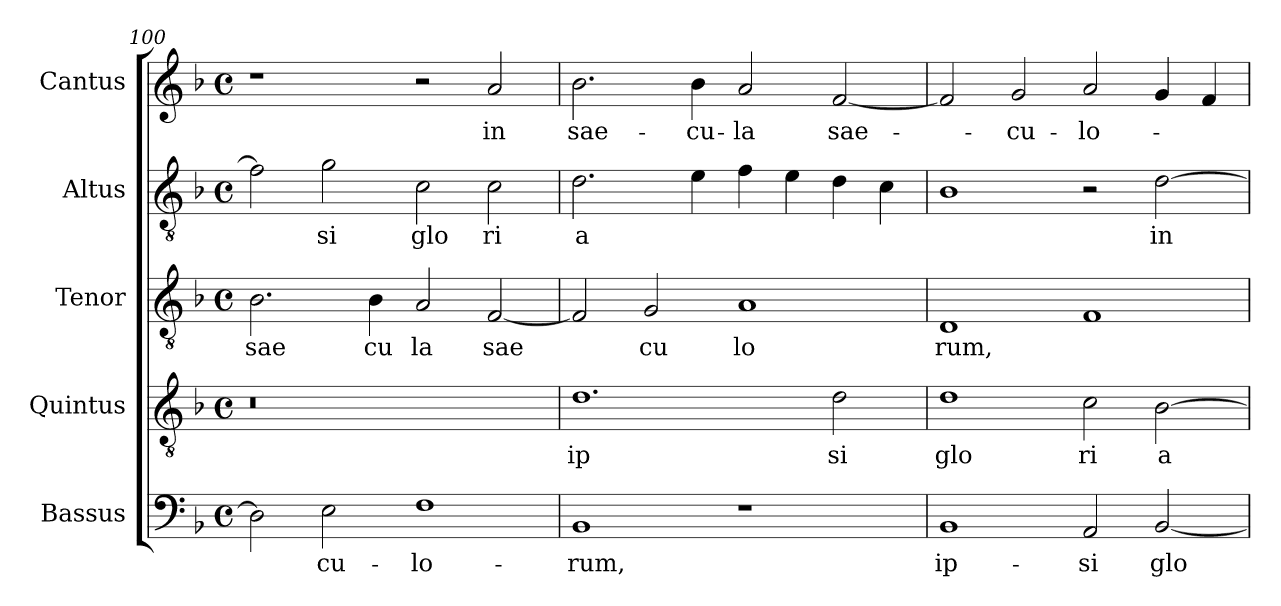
**kern	**text	**kern	**text	**kern	**text	**kern	**text	**kern	**text
*part5	*part5	*part4	*part4	*part3	*part3	*part2	*part2	*part1	*part1
*staff5	*staff5	*staff4	*staff4	*staff3	*staff3	*staff2	*staff2	*staff1	*staff1
*I"Bassus	*	*I"Quintus	*	*I"Tenor	*	*I"Altus	*	*I"Cantus	*
!!LO:LB:g=z
*clefF4	*	*clefGv2	*	*clefGv2	*	*clefGv2	*	*clefG2	*
*k[b-]	*	*k[b-]	*	*k[b-]	*	*k[b-]	*	*k[b-]	*
*F:	*	*F:	*	*F:	*	*F:	*	*F:	*
*M4/4	*	*M4/4	*	*M4/4	*	*M4/4	*	*M4/4	*
*met(c)	*	*met(c)	*	*met(c)	*	*met(c)	*	*met(c)	*
=100	=100	=100	=100	=100	=100	=100	=100	=100	=100
!	!	!	!	!	!LO:LY:b:cj	!	!	!	!
2D\]	.	0r	.	2.B-\	sae	2f\]	.	1r	.
!	!LO:LY:b:cj	!	!	!	!	!	!LO:LY:b:cj	!	!
2E\	-cu-	.	.	.	.	2g\	si	.	.
!	!	!	!	!	!LO:LY:b:cj	!	!	!	!
.	.	.	.	4B-\	cu	.	.	.	.
!	!LO:LY:b:cj	!	!	!	!LO:LY:b:cj	!	!LO:LY:b:cj	!	!
1F	-lo-	.	.	2A/	la	2c\	glo	2r	.
!	!	!	!	!	!LO:LY:b	!	!LO:LY:b:cj	!	!LO:LY:b:cj
.	.	.	.	[<2F/	sae	2c\	ri	2a/	in
=101	=101	=101	=101	=101	=101	=101	=101	=101	=101
!	!LO:LY:b:cj	!	!LO:LY:b:cj	!	!	!	!LO:LY:b:cj	!	!LO:LY:b:cj
1BB-	-rum,	1.d	ip	2F/]	.	2.d\	a	2.b-\	sae-
!	!	!	!	!	!LO:LY:b:cj	!	!	!	!
.	.	.	.	2G/	cu	.	.	.	.
!	!	!	!	!	!	!	!	!	!LO:LY:b:cj
.	.	.	.	.	.	4e\	.	4b-\	-cu-
!	!	!	!	!	!LO:LY:b:cj	!	!	!	!LO:LY:b:cj
1r	.	.	.	1A	lo	4f\	.	2a/	-la
.	.	.	.	.	.	4e\	.	.	.
!	!	!	!LO:LY:b:cj	!	!	!	!	!	!LO:LY:b
.	.	2d\	si	.	.	4d\	.	[<2f/	sae-
.	.	.	.	.	.	4c\	.	.	.
=102	=102	=102	=102	=102	=102	=102	=102	=102	=102
!	!LO:LY:b:cj	!	!LO:LY:b:cj	!	!LO:LY:b	!	!	!	!
1BB-	ip-	1d	glo	1D	rum,	1B-	.	2f/]	.
!	!	!	!	!	!	!	!	!	!LO:LY:b:cj
.	.	.	.	.	.	.	.	2g/	-cu-
!	!LO:LY:b:cj	!	!LO:LY:b:cj	!	!	!	!	!	!LO:LY:b:cj
2AA/	-si	2c\	ri	1F	.	2r	.	2a/	-lo-
!	!LO:LY:b	!	!LO:LY:b:cj	!	!	!	!LO:LY:b:cj	!	!
[<2BB-/	glo-	[>2B-\	a	.	.	[>2d\	in	4g/	.
.	.	.	.	.	.	.	.	4f/	.
=	=	=	=	=	=	=	=	=	=
*-	*-	*-	*-	*-	*-	*-	*-	*-	*-
